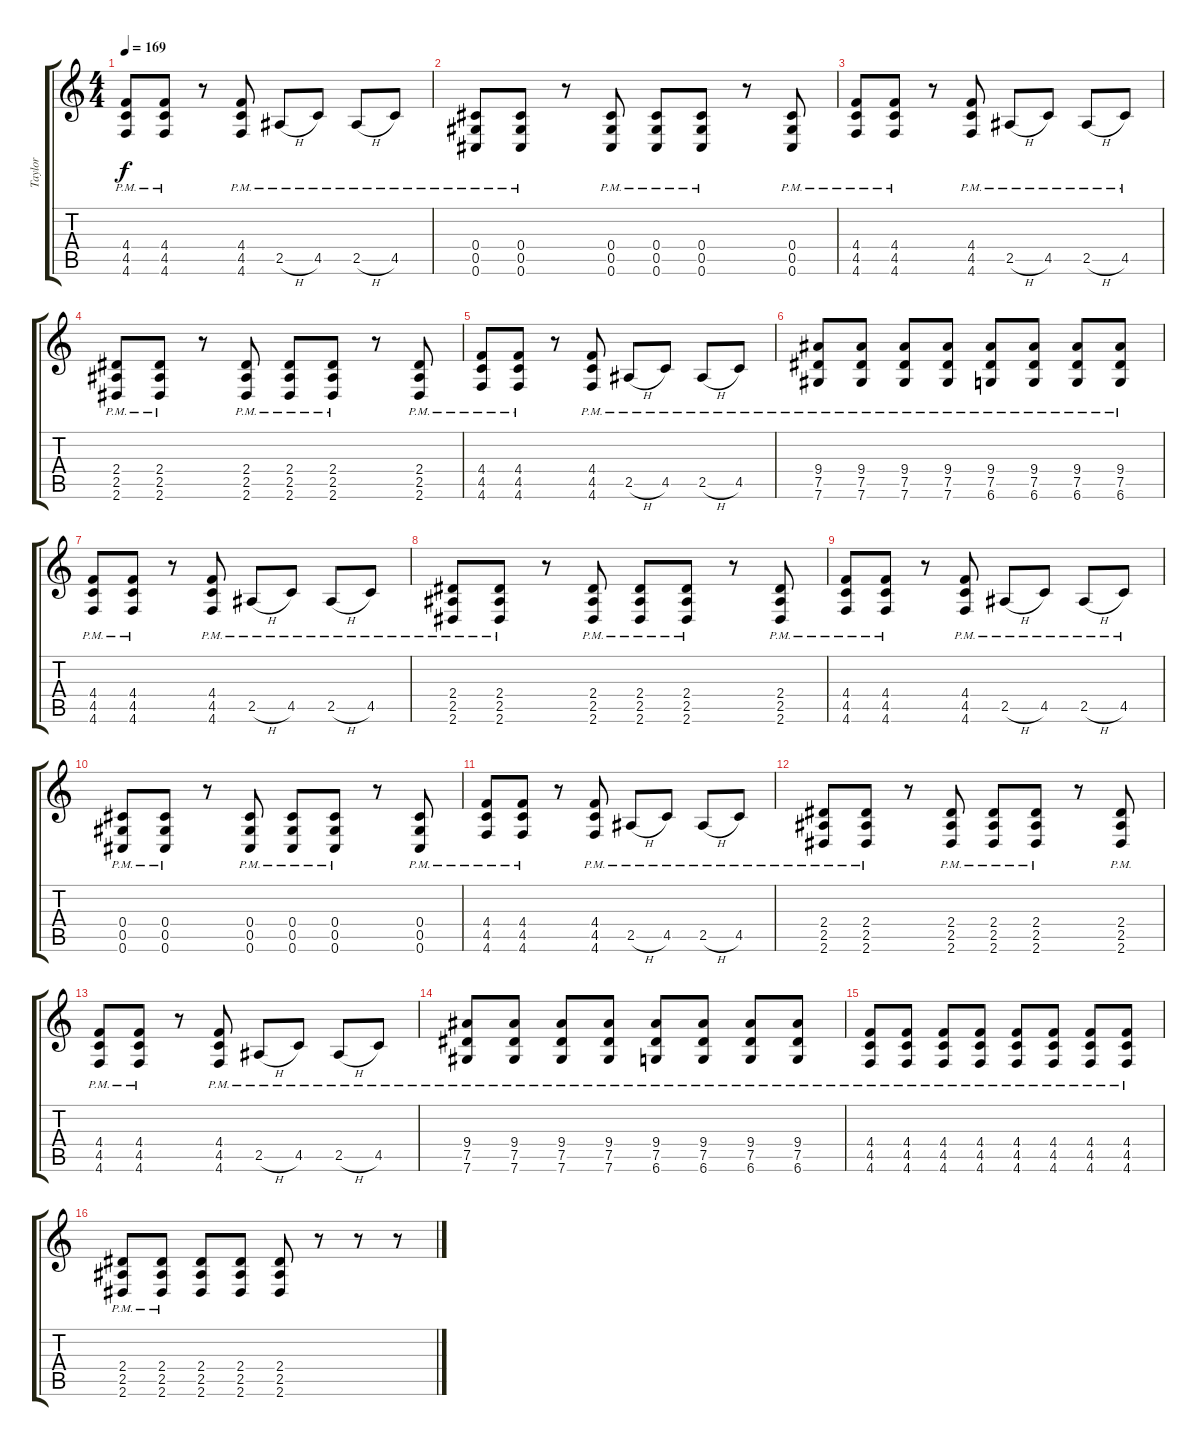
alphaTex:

\track ("Taylor" "Taylor") {instrument acousticguitarsteel}
\staff {score tabs}
\tuning (Eb4 Bb3 Gb3 Db3 Ab2 Db2) {hide}
\ts (4 4)
\tempo 169
\clef g2
\ks c
(4.4{pm} 4.5{pm} 4.6{pm}).8{dy f} (4.4{pm} 4.5{pm} 4.6{pm}).8 r.8 (4.4{pm} 4.5{pm} 4.6{pm}).8 2.5{h pm}.8 4.5{pm}.8 2.5{h pm}.8 4.5{pm}.8 |
(0.4{pm} 0.5{pm} 0.6{pm}).8 (0.4{pm} 0.5{pm} 0.6{pm}).8 r.8 (0.4{pm} 0.5{pm} 0.6{pm}).8 (0.4{pm} 0.5{pm} 0.6{pm}).8 (0.4{pm} 0.5{pm} 0.6{pm}).8 r.8 (0.4{pm} 0.5{pm} 0.6{pm}).8 |
(4.4{pm} 4.5{pm} 4.6{pm}).8 (4.4{pm} 4.5{pm} 4.6{pm}).8 r.8 (4.4{pm} 4.5{pm} 4.6{pm}).8 2.5{h pm}.8 4.5{pm}.8 2.5{h pm}.8 4.5{pm}.8 |
(2.4{pm} 2.5{pm} 2.6{pm}).8 (2.4{pm} 2.5{pm} 2.6{pm}).8 r.8 (2.4{pm} 2.5{pm} 2.6{pm}).8 (2.4{pm} 2.5{pm} 2.6{pm}).8 (2.4{pm} 2.5{pm} 2.6{pm}).8 r.8 (2.4{pm} 2.5{pm} 2.6{pm}).8 |
(4.4{pm} 4.5{pm} 4.6{pm}).8 (4.4{pm} 4.5{pm} 4.6{pm}).8 r.8 (4.4{pm} 4.5{pm} 4.6{pm}).8 2.5{h pm}.8 4.5{pm}.8 2.5{h pm}.8 4.5{pm}.8 |
(9.4{pm} 7.5{pm} 7.6{pm}).8 (9.4{pm} 7.5{pm} 7.6{pm}).8 (9.4{pm} 7.5{pm} 7.6{pm}).8 (9.4{pm} 7.5{pm} 7.6{pm}).8 (9.4{pm} 7.5{pm} 6.6{pm}).8 (9.4{pm} 7.5{pm} 6.6{pm}).8 (9.4{pm} 7.5{pm} 6.6{pm}).8 (9.4{pm} 7.5{pm} 6.6{pm}).8 |
(4.4{pm} 4.5{pm} 4.6{pm}).8 (4.4{pm} 4.5{pm} 4.6{pm}).8 r.8 (4.4{pm} 4.5{pm} 4.6{pm}).8 2.5{h pm}.8 4.5{pm}.8 2.5{h pm}.8 4.5{pm}.8 |
(2.4{pm} 2.5{pm} 2.6{pm}).8 (2.4{pm} 2.5{pm} 2.6{pm}).8 r.8 (2.4{pm} 2.5{pm} 2.6{pm}).8 (2.4{pm} 2.5{pm} 2.6{pm}).8 (2.4{pm} 2.5{pm} 2.6{pm}).8 r.8 (2.4{pm} 2.5{pm} 2.6{pm}).8 |
(4.4{pm} 4.5{pm} 4.6{pm}).8 (4.4{pm} 4.5{pm} 4.6{pm}).8 r.8 (4.4{pm} 4.5{pm} 4.6{pm}).8 2.5{h pm}.8 4.5{pm}.8 2.5{h pm}.8 4.5{pm}.8 |
(0.4{pm} 0.5{pm} 0.6{pm}).8 (0.4{pm} 0.5{pm} 0.6{pm}).8 r.8 (0.4{pm} 0.5{pm} 0.6{pm}).8 (0.4{pm} 0.5{pm} 0.6{pm}).8 (0.4{pm} 0.5{pm} 0.6{pm}).8 r.8 (0.4{pm} 0.5{pm} 0.6{pm}).8 |
(4.4{pm} 4.5{pm} 4.6{pm}).8 (4.4{pm} 4.5{pm} 4.6{pm}).8 r.8 (4.4{pm} 4.5{pm} 4.6{pm}).8 2.5{h pm}.8 4.5{pm}.8 2.5{h pm}.8 4.5{pm}.8 |
(2.4{pm} 2.5{pm} 2.6{pm}).8 (2.4{pm} 2.5{pm} 2.6{pm}).8 r.8 (2.4{pm} 2.5{pm} 2.6{pm}).8 (2.4{pm} 2.5{pm} 2.6{pm}).8 (2.4{pm} 2.5{pm} 2.6{pm}).8 r.8 (2.4{pm} 2.5{pm} 2.6{pm}).8 |
(4.4{pm} 4.5{pm} 4.6{pm}).8 (4.4{pm} 4.5{pm} 4.6{pm}).8 r.8 (4.4{pm} 4.5{pm} 4.6{pm}).8 2.5{h pm}.8 4.5{pm}.8 2.5{h pm}.8 4.5{pm}.8 |
(9.4{pm} 7.5{pm} 7.6{pm}).8 (9.4{pm} 7.5{pm} 7.6{pm}).8 (9.4{pm} 7.5{pm} 7.6{pm}).8 (9.4{pm} 7.5{pm} 7.6{pm}).8 (9.4{pm} 7.5{pm} 6.6{pm}).8 (9.4{pm} 7.5{pm} 6.6{pm}).8 (9.4{pm} 7.5{pm} 6.6{pm}).8 (9.4{pm} 7.5{pm} 6.6{pm}).8 |
(4.4{pm} 4.5{pm} 4.6{pm}).8 (4.4{pm} 4.5{pm} 4.6{pm}).8 (4.4{pm} 4.5{pm} 4.6{pm}).8 (4.4{pm} 4.5{pm} 4.6{pm}).8 (4.4{pm} 4.5{pm} 4.6{pm}).8 (4.4{pm} 4.5{pm} 4.6{pm}).8 (4.4{pm} 4.5{pm} 4.6{pm}).8 (4.4{pm} 4.5{pm} 4.6{pm}).8 |
(2.4{pm} 2.5{pm} 2.6{pm}).8 (2.4{pm} 2.5{pm} 2.6{pm}).8 (2.4 2.5 2.6).8 (2.4 2.5 2.6).8 (2.4 2.5 2.6).8 r.8 r.8 r.8
